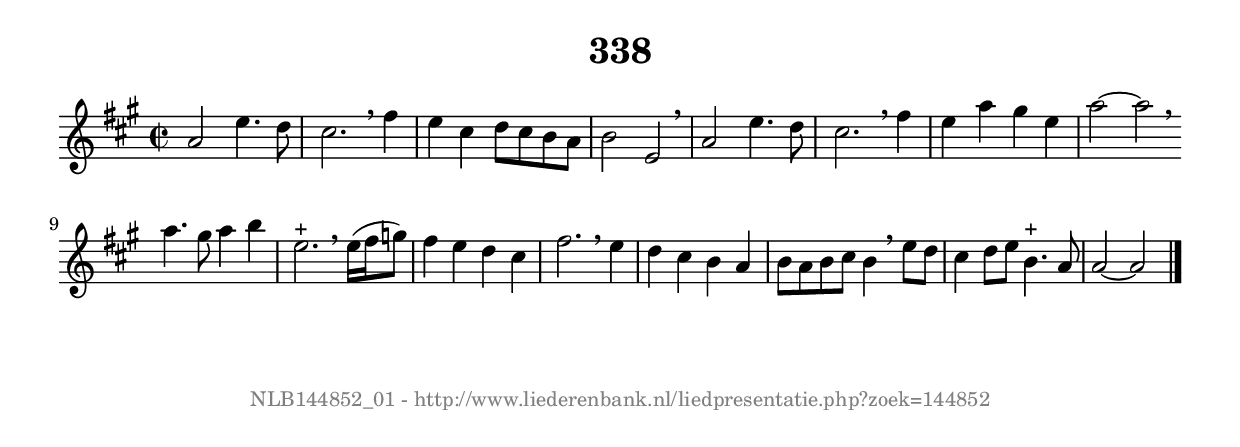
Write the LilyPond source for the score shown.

%
% produced by wce2krn 1.64 (7 June 2014)
%
\version"2.16"
#(append! paper-alist '(("long" . (cons (* 210 mm) (* 2000 mm)))))
#(set-default-paper-size "long")
sb = {\breathe}
mBreak = {\breathe }
bBreak = {\breathe }
x = {\once\override NoteHead #'style = #'cross }
gl=\glissando
itime={\override Staff.TimeSignature #'stencil = ##f }
ficta = {\once\set suggestAccidentals = ##t}
fine = {\once\override Score.RehearsalMark #'self-alignment-X = #1 \mark \markup {\italic{Fine}}}
dc = {\once\override Score.RehearsalMark #'self-alignment-X = #1 \mark \markup {\italic{D.C.}}}
dcf = {\once\override Score.RehearsalMark #'self-alignment-X = #1 \mark \markup {\italic{D.C. al Fine}}}
dcc = {\once\override Score.RehearsalMark #'self-alignment-X = #1 \mark \markup {\italic{D.C. al Coda}}}
ds = {\once\override Score.RehearsalMark #'self-alignment-X = #1 \mark \markup {\italic{D.S.}}}
dsf = {\once\override Score.RehearsalMark #'self-alignment-X = #1 \mark \markup {\italic{D.S. al Fine}}}
dsc = {\once\override Score.RehearsalMark #'self-alignment-X = #1 \mark \markup {\italic{D.S. al Coda}}}
pv = {\set Score.repeatCommands = #'((volta "1"))}
sv = {\set Score.repeatCommands = #'((volta "2"))}
tv = {\set Score.repeatCommands = #'((volta "3"))}
qv = {\set Score.repeatCommands = #'((volta "4"))}
xv = {\set Score.repeatCommands = #'((volta #f))}
\header{ tagline = ""
title = "338"
}
\score {{
\key a \major
\relative g'
{
\set melismaBusyProperties = #'()
\time 2/2
\tempo 4=120
\override Score.MetronomeMark #'transparent = ##t
\override Score.RehearsalMark #'break-visibility = #(vector #t #t #f)
a2 e'4. d8 cis2. \sb fis4 e cis d8 cis b a b2 e,2 \mBreak \bar "|"
a2 e'4. d8 cis2. \sb fis4 e a gis e a2~ a \bar ":|:" \bBreak
a4. gis8 a4 b e,2.^"+" \sb e16( fis g8) fis4 e d cis fis2. \mBreak
e4 d cis b a b8 a b cis b4 \sb e8 d cis4 d8 e b4.^"+" a8 a2~ a \bar "|."
 }}
 \midi { }
 \layout {
            indent = 0.0\cm
}
}
\markup { \vspace #0 } \markup { \with-color #grey \fill-line { \center-column { \smaller "NLB144852_01 - http://www.liederenbank.nl/liedpresentatie.php?zoek=144852" } } }
